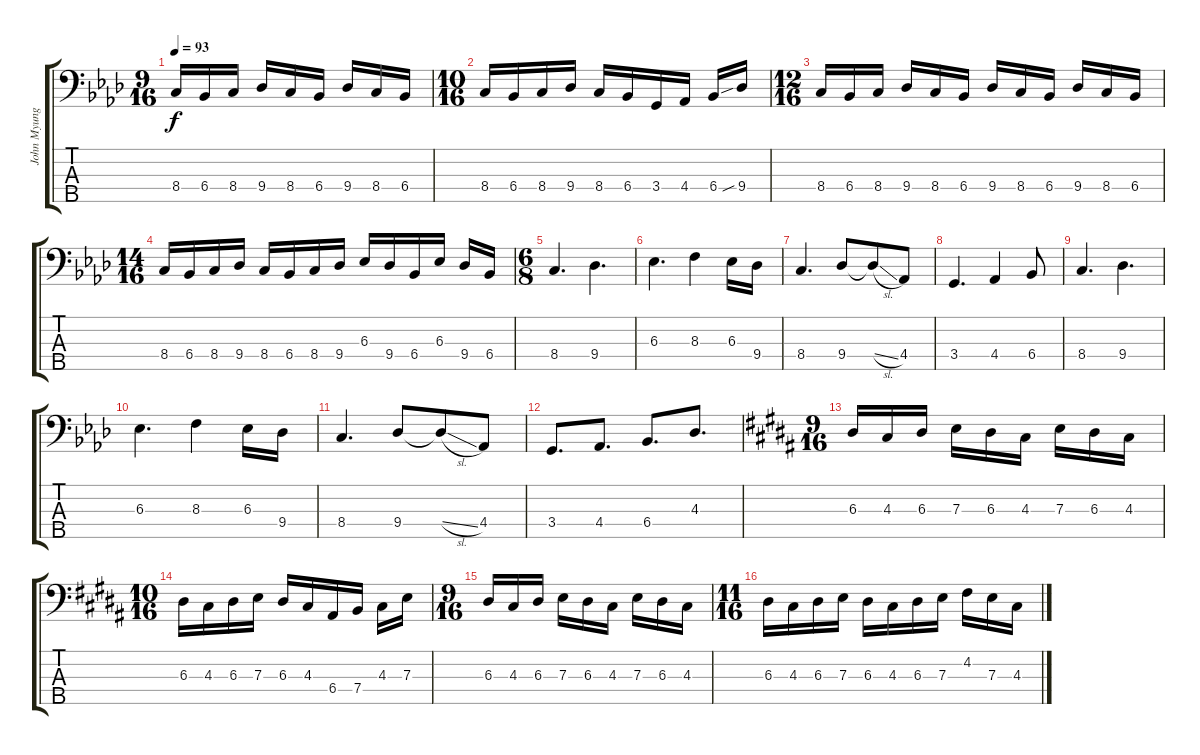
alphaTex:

\track ("John Myung - Bass" "John Myung") {instrument electricbassfinger}
\staff {score tabs}
\tuning (G2 D2 A1 E1 B0) {hide}
\ts (9 16)
\tempo 93
\clef f4
\ks fminor
8.4.16{dy f} 6.4.16 8.4.16 9.4.16 8.4.16 6.4.16 9.4.16 8.4.16 6.4.16 |
\ts (10 16)
8.4.16 6.4.16 8.4.16 9.4.16 8.4.16 6.4.16 3.4.16 4.4.16 6.4.16 9.4{sib}.16 |
\ts (12 16)
8.4.16 6.4.16 8.4.16 9.4.16 8.4.16 6.4.16 9.4.16 8.4.16 6.4.16 9.4.16 8.4.16 6.4.16 |
\ts (14 16)
8.4.16 6.4.16 8.4.16 9.4.16 8.4.16 6.4.16 8.4.16 9.4.16 6.3.16 9.4.16 6.4.16 6.3.16 9.4.16 6.4.16 |
\ts (6 8)
8.4.4{d} 9.4.4{d} |
6.3.4{d} 8.3.4 6.3.16 9.4.16 |
8.4.4{d} 9.4.8 9.4{sl t}.8 4.4.8 |
3.4.4{d} 4.4.4 6.4.8 |
8.4.4{d} 9.4.4{d} |
6.3.4{d} 8.3.4 6.3.16 9.4.16 |
8.4.4{d} 9.4.8 9.4{sl t}.8 4.4.8 |
3.4.8{d} 4.4.8{d} 6.4.8{d} 4.3.8{d} |
\ts (9 16)
\ks g#minor
6.3.16 4.3.16 6.3.16 7.3.16 6.3.16 4.3.16 7.3.16 6.3.16 4.3.16 |
\ts (10 16)
6.3.16 4.3.16 6.3.16 7.3.16 6.3.16 4.3.16 6.4.16 7.4.16 4.3.16 7.3.16 |
\ts (9 16)
6.3.16 4.3.16 6.3.16 7.3.16 6.3.16 4.3.16 7.3.16 6.3.16 4.3.16 |
\ts (11 16)
6.3.16 4.3.16 6.3.16 7.3.16 6.3.16 4.3.16 6.3.16 7.3.16 4.2.16 7.3.16 4.3.16
